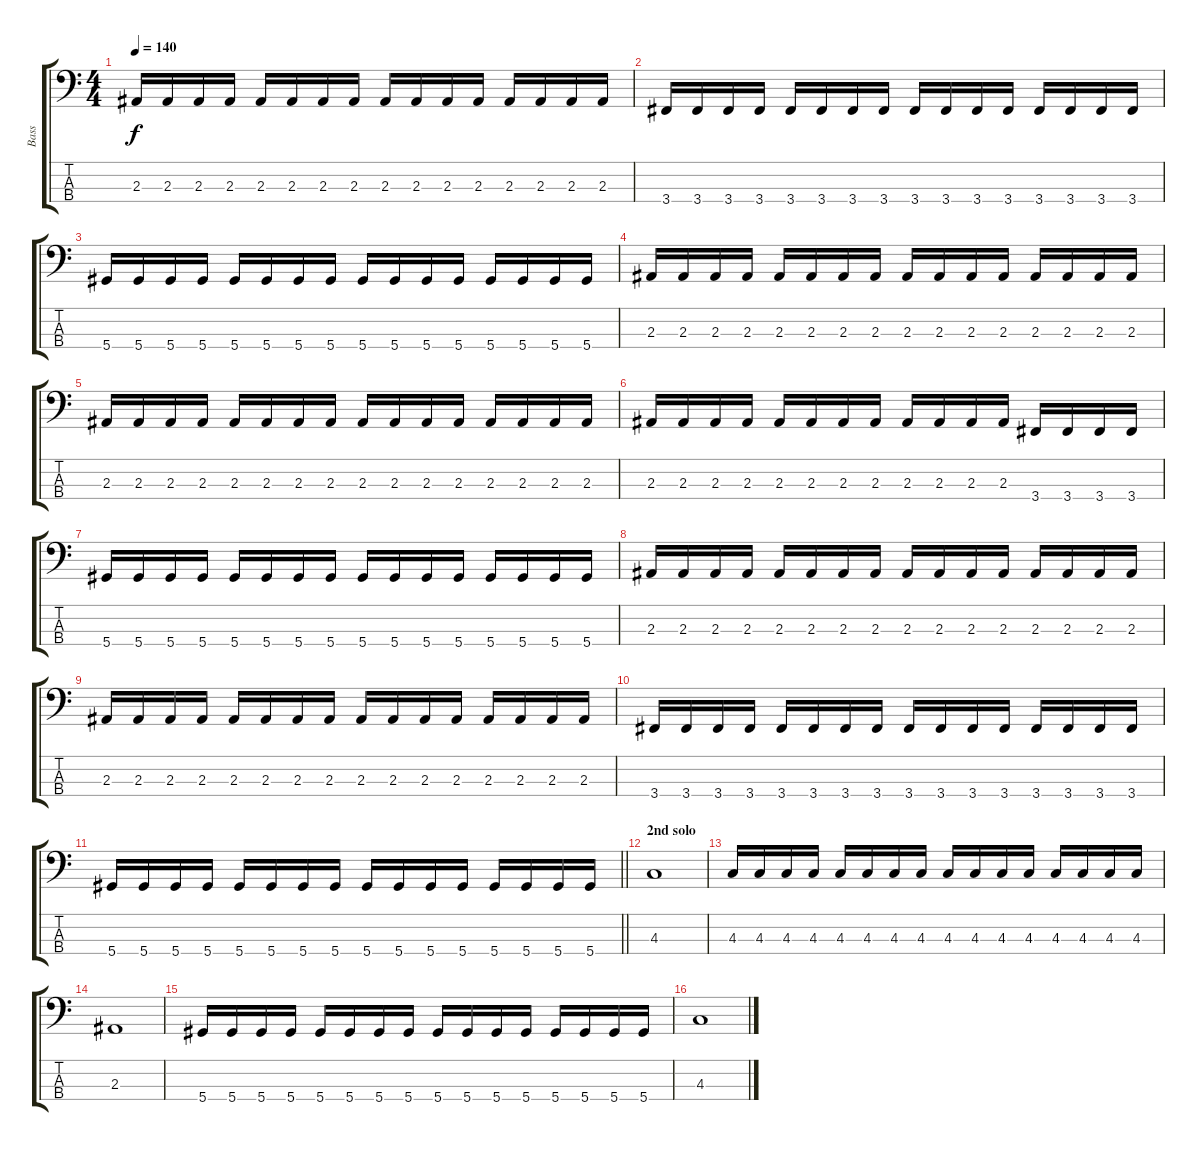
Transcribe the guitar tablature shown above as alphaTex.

\track ("Bass" "Bass") {instrument electricbassfinger}
\staff {score tabs}
\tuning (Gb2 Db2 Ab1 Eb1) {hide}
\ts (4 4)
\tempo 140
\clef f4
\ks c
2.3.16{dy f} 2.3.16 2.3.16 2.3.16 2.3.16 2.3.16 2.3.16 2.3.16 2.3.16 2.3.16 2.3.16 2.3.16 2.3.16 2.3.16 2.3.16 2.3.16 |
3.4.16 3.4.16 3.4.16 3.4.16 3.4.16 3.4.16 3.4.16 3.4.16 3.4.16 3.4.16 3.4.16 3.4.16 3.4.16 3.4.16 3.4.16 3.4.16 |
5.4.16 5.4.16 5.4.16 5.4.16 5.4.16 5.4.16 5.4.16 5.4.16 5.4.16 5.4.16 5.4.16 5.4.16 5.4.16 5.4.16 5.4.16 5.4.16 |
2.3.16 2.3.16 2.3.16 2.3.16 2.3.16 2.3.16 2.3.16 2.3.16 2.3.16 2.3.16 2.3.16 2.3.16 2.3.16 2.3.16 2.3.16 2.3.16 |
2.3.16 2.3.16 2.3.16 2.3.16 2.3.16 2.3.16 2.3.16 2.3.16 2.3.16 2.3.16 2.3.16 2.3.16 2.3.16 2.3.16 2.3.16 2.3.16 |
2.3.16 2.3.16 2.3.16 2.3.16 2.3.16 2.3.16 2.3.16 2.3.16 2.3.16 2.3.16 2.3.16 2.3.16 3.4.16 3.4.16 3.4.16 3.4.16 |
5.4.16 5.4.16 5.4.16 5.4.16 5.4.16 5.4.16 5.4.16 5.4.16 5.4.16 5.4.16 5.4.16 5.4.16 5.4.16 5.4.16 5.4.16 5.4.16 |
2.3.16 2.3.16 2.3.16 2.3.16 2.3.16 2.3.16 2.3.16 2.3.16 2.3.16 2.3.16 2.3.16 2.3.16 2.3.16 2.3.16 2.3.16 2.3.16 |
2.3.16 2.3.16 2.3.16 2.3.16 2.3.16 2.3.16 2.3.16 2.3.16 2.3.16 2.3.16 2.3.16 2.3.16 2.3.16 2.3.16 2.3.16 2.3.16 |
3.4.16 3.4.16 3.4.16 3.4.16 3.4.16 3.4.16 3.4.16 3.4.16 3.4.16 3.4.16 3.4.16 3.4.16 3.4.16 3.4.16 3.4.16 3.4.16 |
\barLineRight lightlight
5.4.16 5.4.16 5.4.16 5.4.16 5.4.16 5.4.16 5.4.16 5.4.16 5.4.16 5.4.16 5.4.16 5.4.16 5.4.16 5.4.16 5.4.16 5.4.16 |
\section ("" "2nd solo")
4.3.1 |
4.3.16 4.3.16 4.3.16 4.3.16 4.3.16 4.3.16 4.3.16 4.3.16 4.3.16 4.3.16 4.3.16 4.3.16 4.3.16 4.3.16 4.3.16 4.3.16 |
2.3.1 |
5.4.16 5.4.16 5.4.16 5.4.16 5.4.16 5.4.16 5.4.16 5.4.16 5.4.16 5.4.16 5.4.16 5.4.16 5.4.16 5.4.16 5.4.16 5.4.16 |
4.3.1
